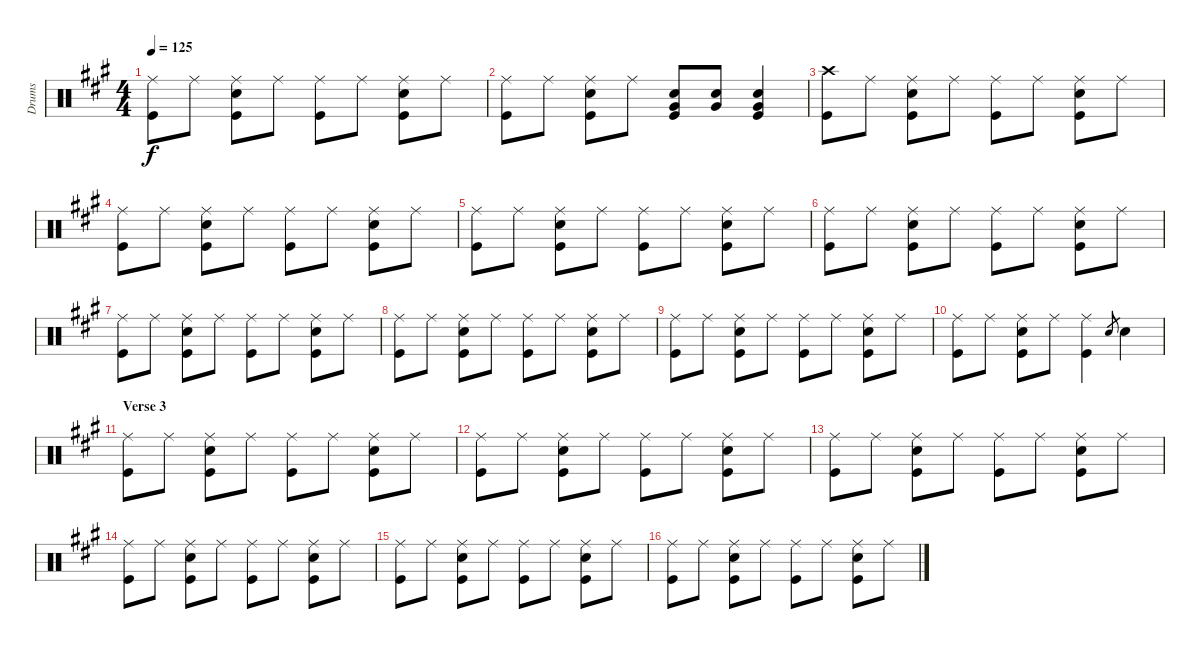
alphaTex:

\track ("Drums" "Drums") {instrument percussion}
\staff {score}
\articulation defaults
\ts (4 4)
\tempo 125
\clef neutral
\ks a
("Ride (middle)" "Kick (hit)").8{dy f} "Ride (middle)".8 ("Ride (middle)" "Snare (hit) 2" "Kick (hit)").8 "Ride (middle)".8 ("Ride (middle)" "Kick (hit)").8 "Ride (middle)".8 ("Ride (middle)" "Snare (hit) 2" "Kick (hit)").8 "Ride (middle)".8 |
("Ride (middle)" "Kick (hit)").8 "Ride (middle)".8 ("Ride (middle)" "Snare (hit) 2" "Kick (hit)").8 "Ride (middle)".8 ("Very Low Tom (hit)" "Snare (hit) 2" "Kick (hit)").8 ("Very Low Tom (hit)" "Snare (hit) 2").8 ("Very Low Tom (hit)" "Snare (hit) 2" "Kick (hit)").4 |
("Crash high (hit)" "Kick (hit)").8 "Ride (middle)".8 ("Ride (middle)" "Snare (hit) 2" "Kick (hit)").8 "Ride (middle)".8 ("Ride (middle)" "Kick (hit)").8 "Ride (middle)".8 ("Ride (middle)" "Snare (hit) 2" "Kick (hit)").8 "Ride (middle)".8 |
("Ride (middle)" "Kick (hit)").8 "Ride (middle)".8 ("Ride (middle)" "Snare (hit) 2" "Kick (hit)").8 "Ride (middle)".8 ("Ride (middle)" "Kick (hit)").8 "Ride (middle)".8 ("Ride (middle)" "Snare (hit) 2" "Kick (hit)").8 "Ride (middle)".8 |
("Ride (middle)" "Kick (hit)").8 "Ride (middle)".8 ("Ride (middle)" "Snare (hit) 2" "Kick (hit)").8 "Ride (middle)".8 ("Ride (middle)" "Kick (hit)").8 "Ride (middle)".8 ("Ride (middle)" "Snare (hit) 2" "Kick (hit)").8 "Ride (middle)".8 |
("Ride (middle)" "Kick (hit)").8 "Ride (middle)".8 ("Ride (middle)" "Snare (hit) 2" "Kick (hit)").8 "Ride (middle)".8 ("Ride (middle)" "Kick (hit)").8 "Ride (middle)".8 ("Ride (middle)" "Snare (hit) 2" "Kick (hit)").8 "Ride (middle)".8 |
("Ride (middle)" "Kick (hit)").8 "Ride (middle)".8 ("Ride (middle)" "Snare (hit) 2" "Kick (hit)").8 "Ride (middle)".8 ("Ride (middle)" "Kick (hit)").8 "Ride (middle)".8 ("Ride (middle)" "Snare (hit) 2" "Kick (hit)").8 "Ride (middle)".8 |
("Ride (middle)" "Kick (hit)").8 "Ride (middle)".8 ("Ride (middle)" "Snare (hit) 2" "Kick (hit)").8 "Ride (middle)".8 ("Ride (middle)" "Kick (hit)").8 "Ride (middle)".8 ("Ride (middle)" "Snare (hit) 2" "Kick (hit)").8 "Ride (middle)".8 |
("Ride (middle)" "Kick (hit)").8 "Ride (middle)".8 ("Ride (middle)" "Snare (hit) 2" "Kick (hit)").8 "Ride (middle)".8 ("Ride (middle)" "Kick (hit)").8 "Ride (middle)".8 ("Ride (middle)" "Snare (hit) 2" "Kick (hit)").8 "Ride (middle)".8 |
("Ride (middle)" "Kick (hit)").8 "Ride (middle)".8 ("Ride (middle)" "Snare (hit) 2" "Kick (hit)").8 "Ride (middle)".8 ("Ride (middle)" "Kick (hit)").4 "Snare (hit) 2".8{gr} "Snare (hit) 2".4 |
\section ("" "Verse 3")
("Ride (middle)" "Kick (hit)").8 "Ride (middle)".8 ("Ride (middle)" "Snare (hit) 2" "Kick (hit)").8 "Ride (middle)".8 ("Ride (middle)" "Kick (hit)").8 "Ride (middle)".8 ("Ride (middle)" "Snare (hit) 2" "Kick (hit)").8 "Ride (middle)".8 |
("Ride (middle)" "Kick (hit)").8 "Ride (middle)".8 ("Ride (middle)" "Snare (hit) 2" "Kick (hit)").8 "Ride (middle)".8 ("Ride (middle)" "Kick (hit)").8 "Ride (middle)".8 ("Ride (middle)" "Snare (hit) 2" "Kick (hit)").8 "Ride (middle)".8 |
("Ride (middle)" "Kick (hit)").8 "Ride (middle)".8 ("Ride (middle)" "Snare (hit) 2" "Kick (hit)").8 "Ride (middle)".8 ("Ride (middle)" "Kick (hit)").8 "Ride (middle)".8 ("Ride (middle)" "Snare (hit) 2" "Kick (hit)").8 "Ride (middle)".8 |
("Ride (middle)" "Kick (hit)").8 "Ride (middle)".8 ("Ride (middle)" "Snare (hit) 2" "Kick (hit)").8 "Ride (middle)".8 ("Ride (middle)" "Kick (hit)").8 "Ride (middle)".8 ("Ride (middle)" "Snare (hit) 2" "Kick (hit)").8 "Ride (middle)".8 |
("Ride (middle)" "Kick (hit)").8 "Ride (middle)".8 ("Ride (middle)" "Snare (hit) 2" "Kick (hit)").8 "Ride (middle)".8 ("Ride (middle)" "Kick (hit)").8 "Ride (middle)".8 ("Ride (middle)" "Snare (hit) 2" "Kick (hit)").8 "Ride (middle)".8 |
("Ride (middle)" "Kick (hit)").8 "Ride (middle)".8 ("Ride (middle)" "Snare (hit) 2" "Kick (hit)").8 "Ride (middle)".8 ("Ride (middle)" "Kick (hit)").8 "Ride (middle)".8 ("Ride (middle)" "Snare (hit) 2" "Kick (hit)").8 "Ride (middle)".8
